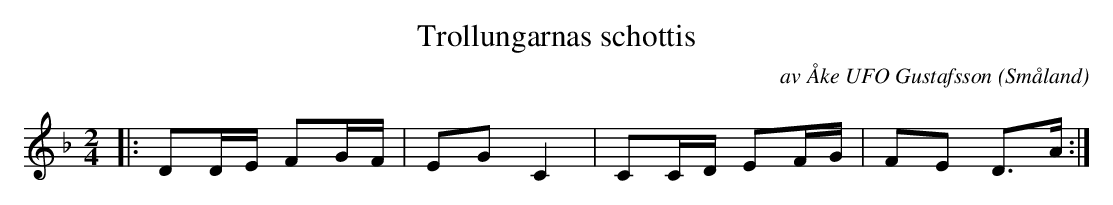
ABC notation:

X:1
T:Trollungarnas schottis
C:av Åke UFO Gustafsson
O:Småland
M:2/4
L:1/8
K:F
|: DD/E/  FG/F/ | EG C2 | CC/D/ EF/G/ | FE D>A:|
